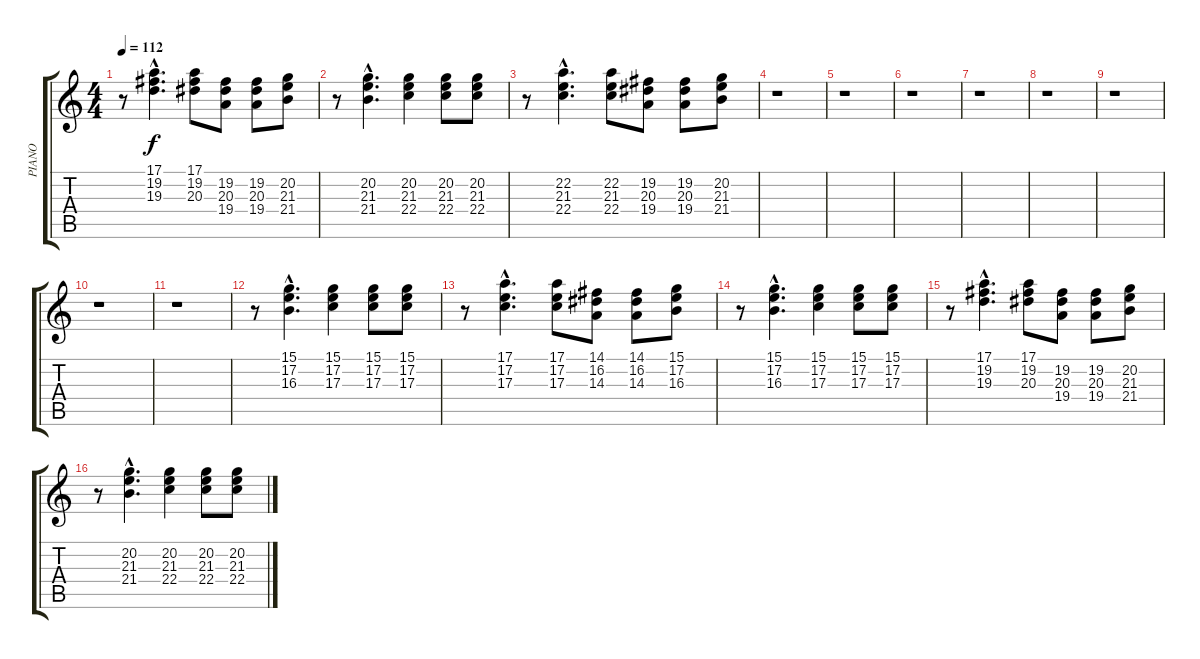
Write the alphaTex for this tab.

\track ("PIANO               " "PIANO     ") {instrument acousticgrandpiano}
\staff {score tabs}
\tuning (E4 B3 G3 D3 A2 E2) {hide}
\ts (4 4)
\tempo 112
\clef g2
\ks c
r.8{dy f} (17.1{hac} 19.2 19.3).4{d} (17.1 19.2 20.3).8 (19.2 20.3 19.4).8 (19.2 20.3 19.4).8 (20.2 21.3 21.4).8 |
r.8 (20.2{hac} 21.3{hac} 21.4{hac}).4{d} (20.2 21.3 22.4).4 (20.2 21.3 22.4).8 (20.2 21.3 22.4).8 |
r.8 (22.2{hac} 21.3 22.4).4{d} (22.2 21.3 22.4).8 (19.2 20.3 19.4).8 (19.2 20.3 19.4).8 (20.2 21.3 21.4).8 |
r.1 |
r.1 |
r.1 |
r.1 |
r.1 |
r.1 |
r.1 |
r.1 |
r.8 (15.1{hac} 17.2{hac} 16.3{hac}).4{d} (15.1 17.2 17.3).4 (15.1 17.2 17.3).8 (15.1 17.2 17.3).8 |
r.8 (17.1{hac} 17.2 17.3).4{d} (17.1 17.2 17.3).8 (14.1 16.2 14.3).8 (14.1 16.2 14.3).8 (15.1 17.2 16.3).8 |
r.8 (15.1{hac} 17.2{hac} 16.3{hac}).4{d} (15.1 17.2 17.3).4 (15.1 17.2 17.3).8 (15.1 17.2 17.3).8 |
r.8 (17.1{hac} 19.2 19.3).4{d} (17.1 19.2 20.3).8 (19.2 20.3 19.4).8 (19.2 20.3 19.4).8 (20.2 21.3 21.4).8 |
r.8 (20.2{hac} 21.3{hac} 21.4{hac}).4{d} (20.2 21.3 22.4).4 (20.2 21.3 22.4).8 (20.2 21.3 22.4).8
